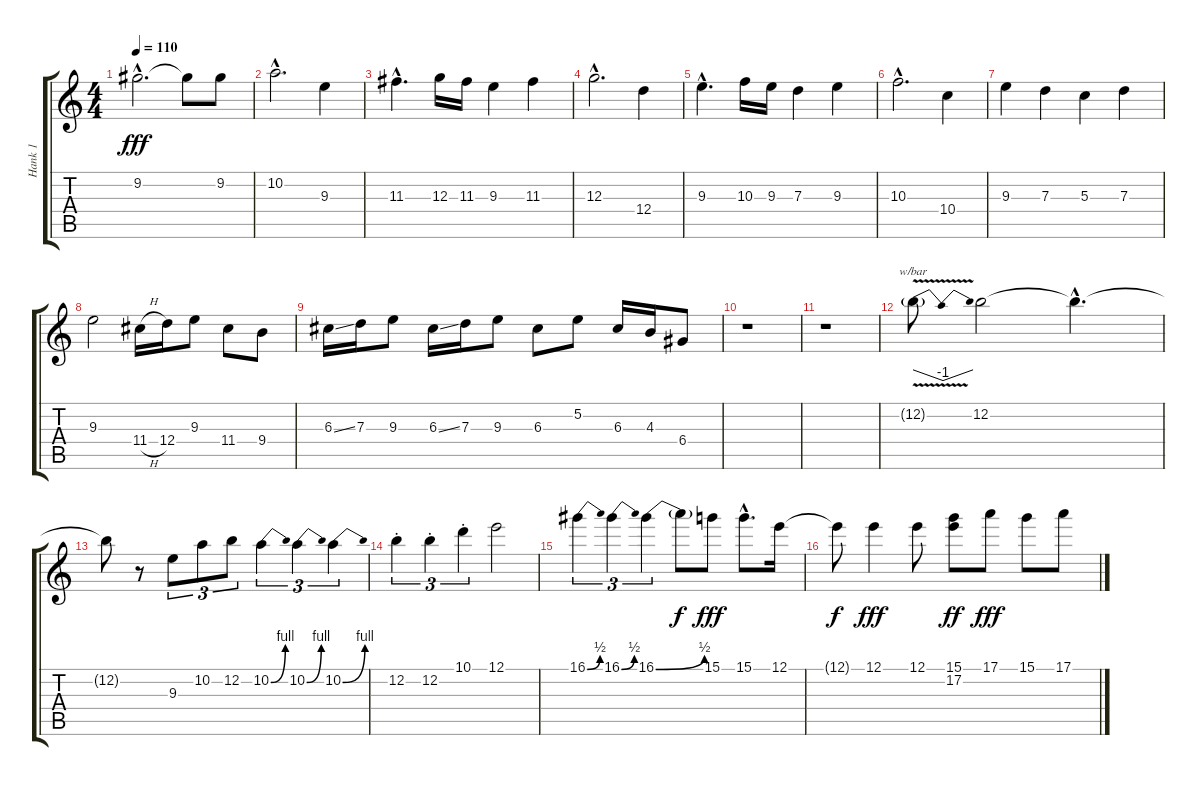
\track ("Hank 1" "Hank 1") {instrument acousticguitarnylon}
\staff {score tabs}
\tuning (E4 B3 G3 D3 A2 E2) {hide}
\ts (4 4)
\tempo 110
\clef g2
\ks c
9.2{hac}.2{d dy fff} 9.2{t}.8 9.2.8 |
10.2{hac}.2{d} 9.3.4 |
11.3{hac}.4{d} 12.3.16 11.3.16 9.3.4 11.3.4 |
12.3{hac}.2{d} 12.4.4 |
9.3{hac}.4{d} 10.3.16 9.3.16 7.3.4 9.3.4 |
10.3{hac}.2{d} 10.4.4 |
9.3.4 7.3.4 5.3.4 7.3.4 |
9.3.2 11.4{h}.16{volume 11} 12.4.16 9.3.8 11.4.8 9.4.8 |
6.3{ss}.16 7.3.16 9.3.8 6.3{ss}.16 7.3.16 9.3.8 6.3.8 5.2.8 6.3.16 4.3.16 6.4.8 |
r.1 |
r.1 |
12.2{v g}.8{tbe (dip default 0 0 30 -4 60 0) volume 16 instrument distortionguitar} 12.2.2 12.2{hac t}.4{d} |
12.2{t}.8 r.8 9.3.8{tu (3 2)} 10.2.8{tu (3 2)} 12.2.8{tu (3 2)} 10.2{be (bend 0 0 60 4)}.4{tu (3 2)} 10.2{be (bend 0 0 60 4)}.4{tu (3 2)} 10.2{be (bend 0 0 60 4)}.4{tu (3 2)} |
12.2{st}.4{tu (3 2)} 12.2{st}.4{tu (3 2)} 10.1{st}.4{tu (3 2)} 12.1.2 |
16.1{be (bend 0 0 60 2)}.4{tu (3 2)} 16.1{be (bend 0 0 60 2)}.4{tu (3 2)} 16.1{be (bend 0 0 60 2)}.4{tu (3 2)} 16.1{t}.8{dy f} 15.1.8{dy fff} 15.1{hac}.8{d} 12.1.16 |
12.1{t}.8{dy f} 12.1.4{dy fff} 12.1.8 (15.1 17.2).8{dy ff} 17.1.8{dy fff} 15.1.8 17.1.8
